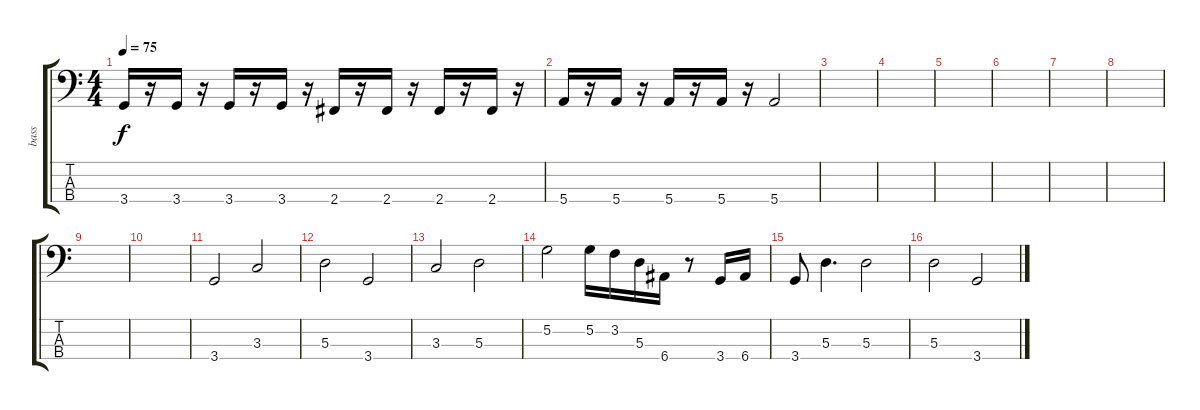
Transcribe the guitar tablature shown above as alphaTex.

\track ("bass" "bass") {instrument electricbassfinger}
\staff {score tabs}
\tuning (G2 D2 A1 E1) {hide}
\ts (4 4)
\tempo 75
\clef f4
\ks c
3.4.16{dy f} r.16 3.4.16 r.16 3.4.16 r.16 3.4.16 r.16 2.4.16 r.16 2.4.16 r.16 2.4.16 r.16 2.4.16 r.16 |
5.4.16 r.16 5.4.16 r.16 5.4.16 r.16 5.4.16 r.16 5.4.2 |
|
|
|
|
|
|
|
|
3.4.2 3.3.2 |
5.3.2 3.4.2 |
3.3.2 5.3.2 |
5.2.2 5.2.16 3.2.16 5.3.16 6.4.16 r.8 3.4.16 6.4.16 |
3.4.8 5.3.4{d} 5.3.2 |
5.3.2 3.4.2
